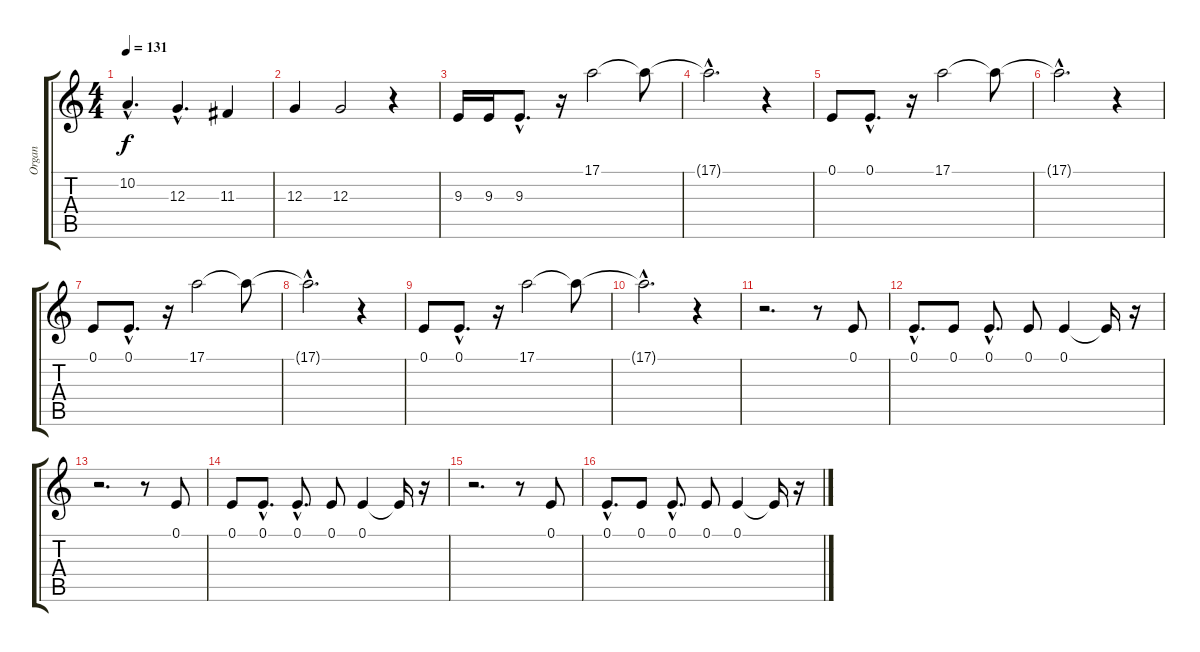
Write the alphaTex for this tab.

\track ("Organ" "Organ") {instrument churchorgan}
\staff {score tabs}
\tuning (E4 B3 G3 D3 A2 E2) {hide}
\ts (4 4)
\tempo 131
\clef g2
\ks c
10.2{hac}.4{d dy f} 12.3{hac}.4{d} 11.3.4 |
12.3.4 12.3.2 r.4 |
9.3.16 9.3.16 9.3{hac}.8{d} r.16 17.1.2 17.1{t}.8 |
17.1{hac t}.2{d} r.4 |
0.1.8 0.1{hac}.8{d} r.16 17.1.2 17.1{t}.8 |
17.1{hac t}.2{d} r.4 |
0.1.8 0.1{hac}.8{d} r.16 17.1.2 17.1{t}.8 |
17.1{hac t}.2{d} r.4 |
0.1.8 0.1{hac}.8{d} r.16 17.1.2 17.1{t}.8 |
17.1{hac t}.2{d} r.4 |
r.2{d} r.8 0.1.8 |
0.1{hac}.8{d} 0.1.8 0.1{hac}.8{d} 0.1.8 0.1.4 0.1{t}.16 r.16 |
r.2{d} r.8 0.1.8 |
0.1.8 0.1{hac}.8{d} 0.1{hac}.8{d} 0.1.8 0.1.4 0.1{t}.16 r.16 |
r.2{d} r.8 0.1.8 |
0.1{hac}.8{d} 0.1.8 0.1{hac}.8{d} 0.1.8 0.1.4 0.1{t}.16 r.16
